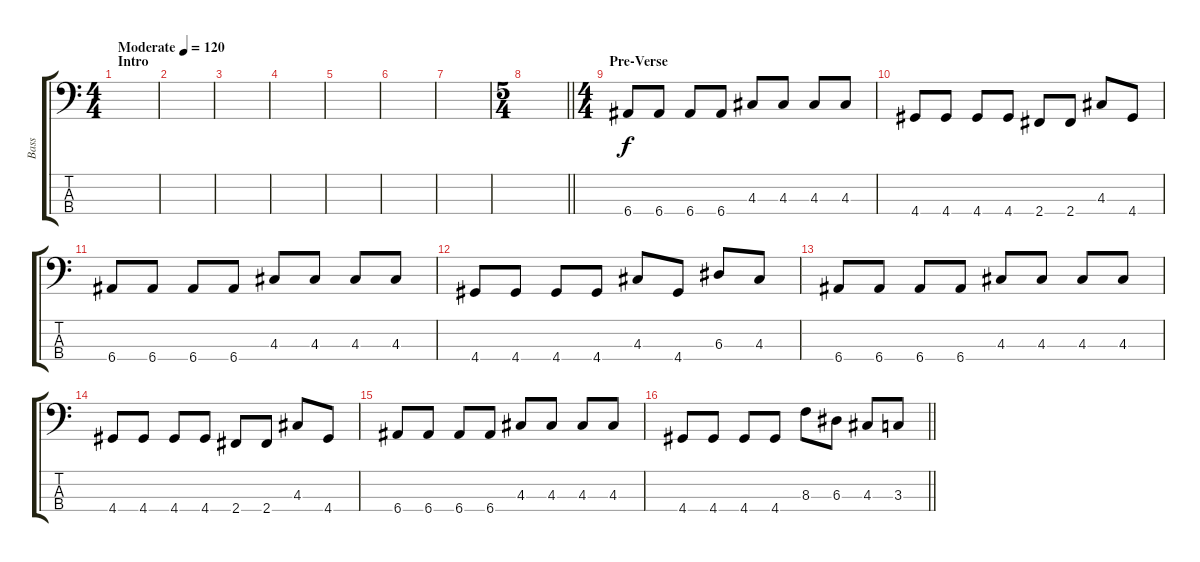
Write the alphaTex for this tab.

\track ("Bass" "Bass") {instrument electricbassfinger}
\staff {score tabs}
\tuning (G2 D2 A1 E1) {hide}
\ts (4 4)
\section ("" "Intro")
\tempo (120 "Moderate")
\clef f4
\ks c
|
|
|
|
|
|
|
\ts (5 4)
\barLineRight lightlight
|
\ts (4 4)
\section ("" "Pre-Verse")
6.4.8 6.4.8 6.4.8 6.4.8 4.3.8 4.3.8 4.3.8 4.3.8 |
4.4.8 4.4.8 4.4.8 4.4.8 2.4.8 2.4.8 4.3.8 4.4.8 |
6.4.8 6.4.8 6.4.8 6.4.8 4.3.8 4.3.8 4.3.8 4.3.8 |
4.4.8 4.4.8 4.4.8 4.4.8 4.3.8 4.4.8 6.3.8 4.3.8 |
6.4.8 6.4.8 6.4.8 6.4.8 4.3.8 4.3.8 4.3.8 4.3.8 |
4.4.8 4.4.8 4.4.8 4.4.8 2.4.8 2.4.8 4.3.8 4.4.8 |
6.4.8 6.4.8 6.4.8 6.4.8 4.3.8 4.3.8 4.3.8 4.3.8 |
\barLineRight lightlight
4.4.8 4.4.8 4.4.8 4.4.8 8.3.8 6.3.8 4.3.8 3.3.8
